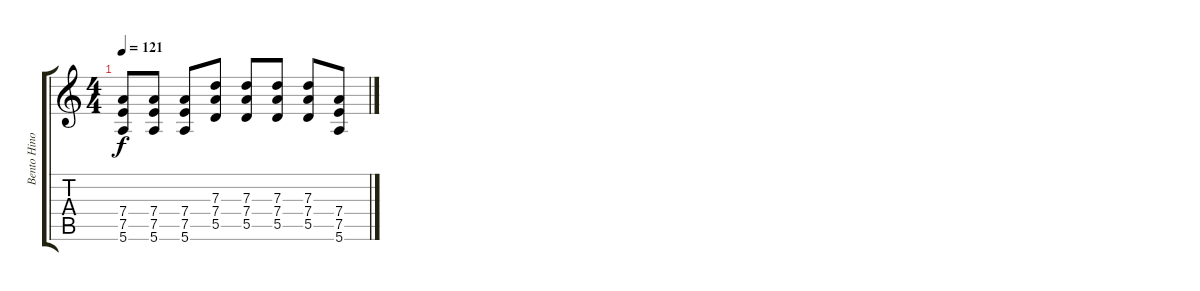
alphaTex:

\track ("Bento Hinoto" "Bento Hino") {instrument overdrivenguitar}
\staff {score tabs}
\tuning (E4 B3 G3 D3 A2 E2) {hide}
\ts (4 4)
\tempo 121
\clef g2
\ks c
(7.4 7.5 5.6).8{dy f} (7.4 7.5 5.6).8 (7.4 7.5 5.6).8 (7.3 7.4 5.5).8 (7.3 7.4 5.5).8 (7.3 7.4 5.5).8 (7.3 7.4 5.5).8 (7.4 7.5 5.6).8
